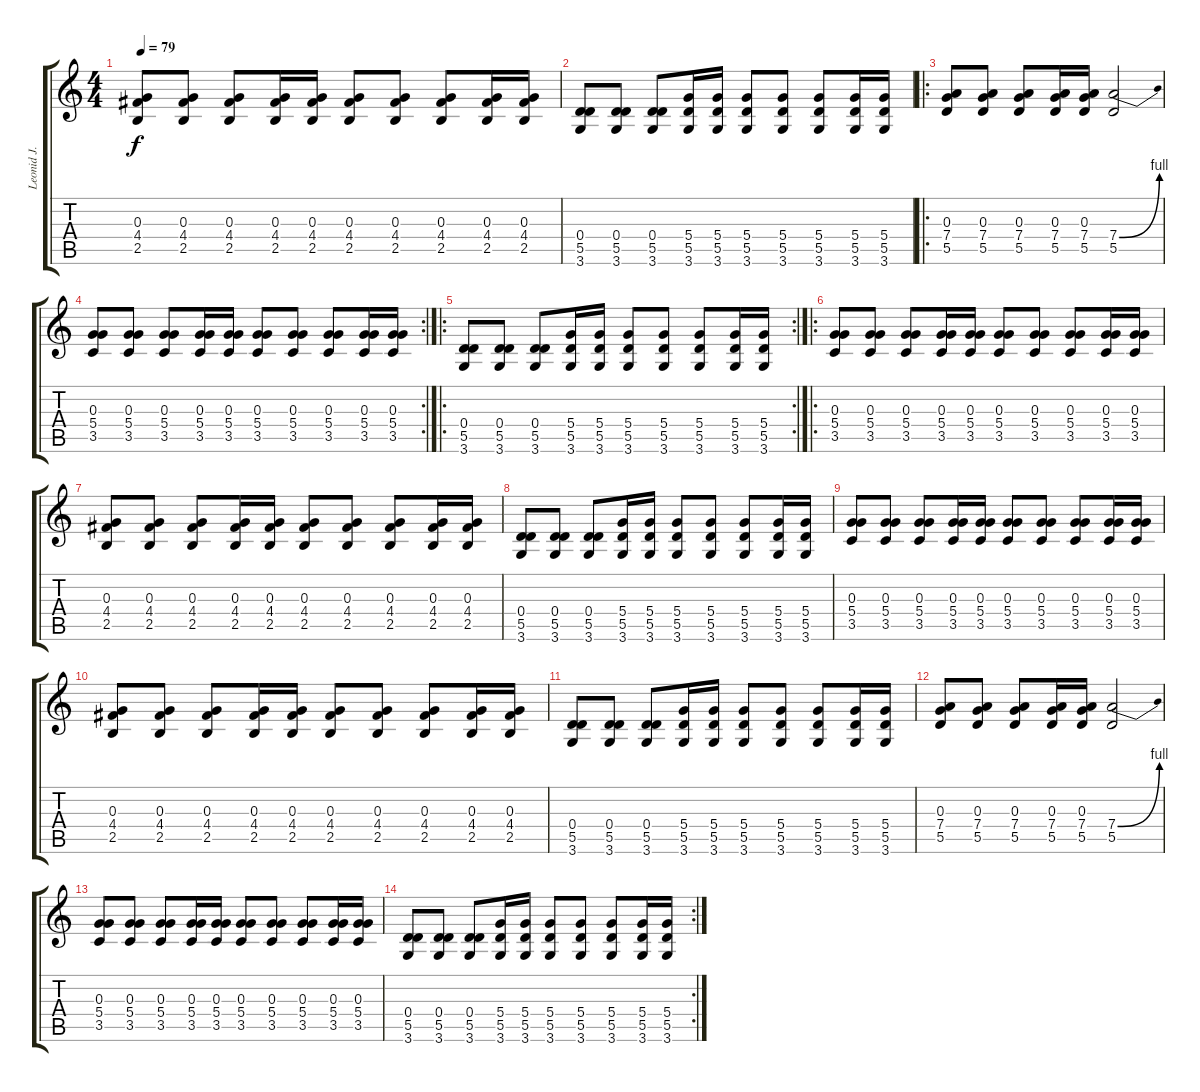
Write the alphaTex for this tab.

\track ("Leonid J." "Leonid J.") {instrument acousticguitarnylon}
\staff {score tabs}
\tuning (E4 B3 G3 D3 A2 E2) {hide}
\ts (4 4)
\tempo 79
\clef g2
\ks c
(0.3 4.4 2.5).8{dy f} (0.3 4.4 2.5).8 (0.3 4.4 2.5).8 (0.3 4.4 2.5).16 (0.3 4.4 2.5).16 (0.3 4.4 2.5).8 (0.3 4.4 2.5).8 (0.3 4.4 2.5).8 (0.3 4.4 2.5).16 (0.3 4.4 2.5).16 |
(0.4 5.5 3.6).8 (0.4 5.5 3.6).8 (0.4 5.5 3.6).8 (5.4 5.5 3.6).16 (5.4 5.5 3.6).16 (5.4 5.5 3.6).8 (5.4 5.5 3.6).8 (5.4 5.5 3.6).8 (5.4 5.5 3.6).16 (5.4 5.5 3.6).16 |
\ro
(0.3 7.4 5.5).8 (0.3 7.4 5.5).8 (0.3 7.4 5.5).8 (0.3 7.4 5.5).16 (0.3 7.4 5.5).16 (7.4{be (bend 0 0 60 4)} 5.5).2 |
\rc 2
(0.3 5.4 3.5).8 (0.3 5.4 3.5).8 (0.3 5.4 3.5).8 (0.3 5.4 3.5).16 (0.3 5.4 3.5).16 (0.3 5.4 3.5).8 (0.3 5.4 3.5).8 (0.3 5.4 3.5).8 (0.3 5.4 3.5).16 (0.3 5.4 3.5).16 |
\ro
\rc 2
(0.4 5.5 3.6).8 (0.4 5.5 3.6).8 (0.4 5.5 3.6).8 (5.4 5.5 3.6).16 (5.4 5.5 3.6).16 (5.4 5.5 3.6).8 (5.4 5.5 3.6).8 (5.4 5.5 3.6).8 (5.4 5.5 3.6).16 (5.4 5.5 3.6).16 |
\ro
(0.3 5.4 3.5).8 (0.3 5.4 3.5).8 (0.3 5.4 3.5).8 (0.3 5.4 3.5).16 (0.3 5.4 3.5).16 (0.3 5.4 3.5).8 (0.3 5.4 3.5).8 (0.3 5.4 3.5).8 (0.3 5.4 3.5).16 (0.3 5.4 3.5).16 |
(0.3 4.4 2.5).8 (0.3 4.4 2.5).8 (0.3 4.4 2.5).8 (0.3 4.4 2.5).16 (0.3 4.4 2.5).16 (0.3 4.4 2.5).8 (0.3 4.4 2.5).8 (0.3 4.4 2.5).8 (0.3 4.4 2.5).16 (0.3 4.4 2.5).16 |
(0.4 5.5 3.6).8 (0.4 5.5 3.6).8 (0.4 5.5 3.6).8 (5.4 5.5 3.6).16 (5.4 5.5 3.6).16 (5.4 5.5 3.6).8 (5.4 5.5 3.6).8 (5.4 5.5 3.6).8 (5.4 5.5 3.6).16 (5.4 5.5 3.6).16 |
(0.3 5.4 3.5).8 (0.3 5.4 3.5).8 (0.3 5.4 3.5).8 (0.3 5.4 3.5).16 (0.3 5.4 3.5).16 (0.3 5.4 3.5).8 (0.3 5.4 3.5).8 (0.3 5.4 3.5).8 (0.3 5.4 3.5).16 (0.3 5.4 3.5).16 |
(0.3 4.4 2.5).8 (0.3 4.4 2.5).8 (0.3 4.4 2.5).8 (0.3 4.4 2.5).16 (0.3 4.4 2.5).16 (0.3 4.4 2.5).8 (0.3 4.4 2.5).8 (0.3 4.4 2.5).8 (0.3 4.4 2.5).16 (0.3 4.4 2.5).16 |
(0.4 5.5 3.6).8 (0.4 5.5 3.6).8 (0.4 5.5 3.6).8 (5.4 5.5 3.6).16 (5.4 5.5 3.6).16 (5.4 5.5 3.6).8 (5.4 5.5 3.6).8 (5.4 5.5 3.6).8 (5.4 5.5 3.6).16 (5.4 5.5 3.6).16 |
(0.3 7.4 5.5).8 (0.3 7.4 5.5).8 (0.3 7.4 5.5).8 (0.3 7.4 5.5).16 (0.3 7.4 5.5).16 (7.4{be (bend 0 0 60 4)} 5.5).2 |
(0.3 5.4 3.5).8 (0.3 5.4 3.5).8 (0.3 5.4 3.5).8 (0.3 5.4 3.5).16 (0.3 5.4 3.5).16 (0.3 5.4 3.5).8 (0.3 5.4 3.5).8 (0.3 5.4 3.5).8 (0.3 5.4 3.5).16 (0.3 5.4 3.5).16 |
\rc 2
(0.4 5.5 3.6).8 (0.4 5.5 3.6).8 (0.4 5.5 3.6).8 (5.4 5.5 3.6).16 (5.4 5.5 3.6).16 (5.4 5.5 3.6).8 (5.4 5.5 3.6).8 (5.4 5.5 3.6).8 (5.4 5.5 3.6).16 (5.4 5.5 3.6).16
